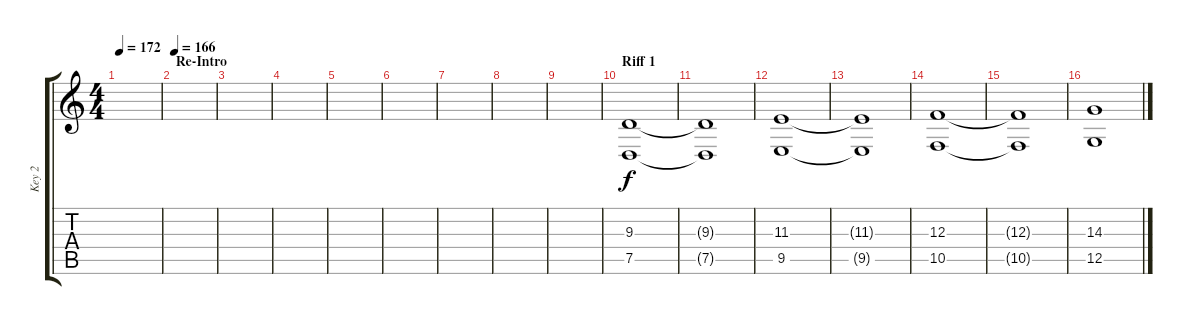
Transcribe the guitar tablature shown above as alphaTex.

\track ("Key 2" "Key 2") {instrument stringensemble2}
\staff {score tabs}
\tuning (D4 A3 F3 C3 G2 D2) {hide}
\ts (4 4)
\tempo 172
\clef g2
\ks c
|
\section ("" "Re-Intro")
\tempo 166
|
|
|
|
|
|
|
|
\section ("" "Riff 1")
(9.3 7.5).1 |
(9.3{t} 7.5{t}).1 |
(11.3 9.5).1 |
(11.3{t} 9.5{t}).1 |
(12.3 10.5).1 |
(12.3{t} 10.5{t}).1 |
(14.3 12.5).1
